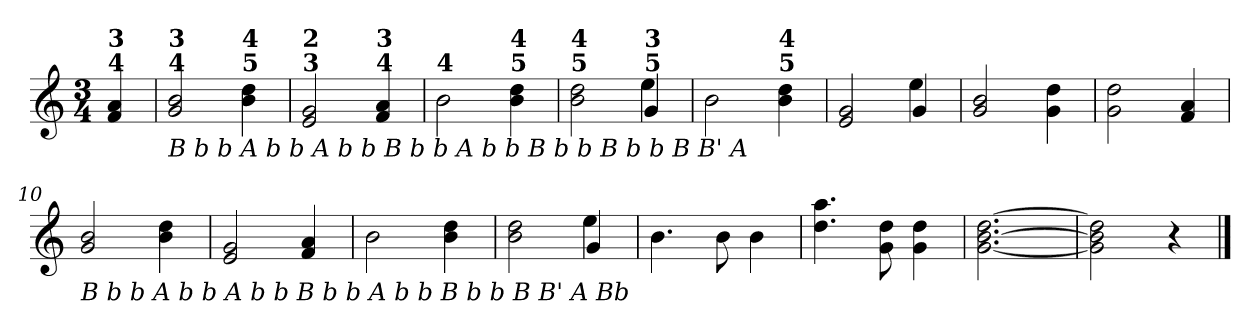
**kern
*part1
*staff1
!!LO:PB:g=z
*
*k[]
*C:
*M3/4
=1
!LO:TX:a:B:t=4
!LO:TX:B:t=3
4fi/ 4ai
=2
!LO:TX:b:i:t=B   b  b       A   b   b     A   b   b     B  b  b       A   b   b      B   b  b      B   b   b     B  B'  A
!LO:TX:a:B:t=4
!LO:TX:B:t=3
2gi/ 2bi
!LO:TX:a:B:t=5
!LO:TX:B:t=4
4bi\ 4ddi
=3
!LO:TX:a:B:t=3
!LO:TX:B:t=2
2ei/ 2gi
!LO:TX:a:B:t=4
!LO:TX:B:t=3
4fi/ 4ai
=4
!LO:TX:a:B:t=4
2bi\
!LO:TX:a:B:t=5
!LO:TX:B:t=4
4bi\ 4ddi
=5
*^
!LO:TX:a:B:t=5	!
!LO:TX:B:t=4	!
2bi\ 2ddi	2ryy
!LO:TX:a:B:t=5	!
!LO:TX:B:t=3	!
4gi/	4eei\
=6	=6
!LO:TX:a:B:t=4	!
*v	*v
2bi\
!LO:TX:a:B:t=5
!LO:TX:B:t=4
4bi\ 4ddi
=7
*^
2ei/ 2gi	2ryy
4gi/	4eei\
*v	*v
=8
2gi/ 2bi
4gi\ 4ddi
=9
2gi\ 2ddi
4fi/ 4ai
!!LO:LB:g=z
=10
!LO:TX:b:i:t=B    b   b      A   b    b     A   b   b      B   b   b        A  b     b       B   b      b      B  B'  A  Bb
2gi/ 2bi
4bi\ 4ddi
=11
2ei/ 2gi
4fi/ 4ai
=12
2bi\
4bi\ 4ddi
=13
*^
2bi\ 2ddi	2ryy
4gi/	4eei\
*v	*v
=14
4.bi\
8bi\
4bi\
=15
4.ddi\ 4.aai
8gi\ 8ddi
4gi\ 4ddi
=16
[<2.gi\ [>2.bi [>2.ddi
=17
2gi\] 2bi] 2ddi]
4r
==
*-
